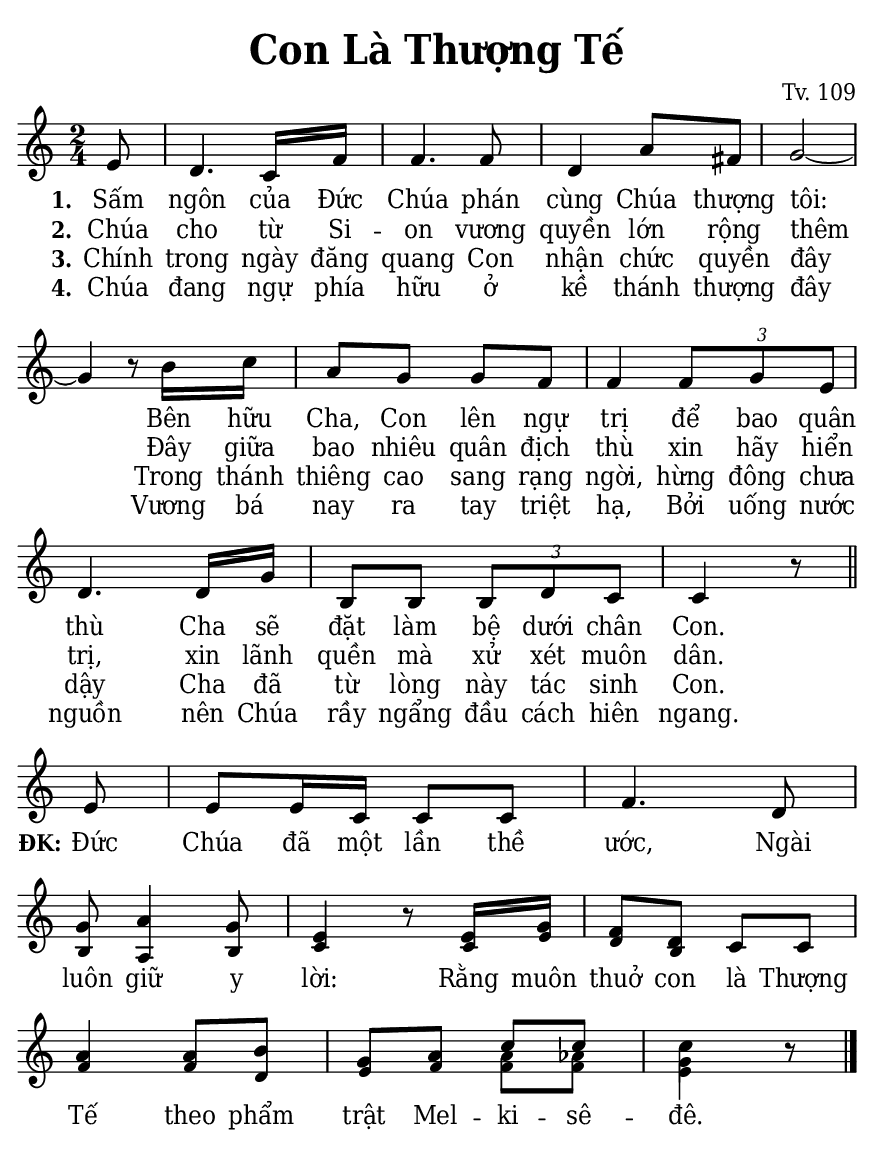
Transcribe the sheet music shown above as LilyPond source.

% Cài đặt chung\
\version "2.22.1"
\include "english.ly"

\header {
  title = \markup { \fontsize #1 "Con Là Thượng Tế" }
  composer = "Tv. 109"
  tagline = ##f
}

% Nhạc phiên khúc
nhacPhienKhucSop = \relative c' {
  \partial 8 e8 |
  d4. c16 f |
  f4. 8 |
  d4 a'8 fs |
  g2 ~ |
  g4 r8 b16 c |
  a8 g g f |
  f4 \tuplet 3/2 { f8 g e } |
  d4. d16 g |
  b,8 b \tuplet 3/2 { b8 d c } |
  c4 r8 \bar "||" \break
  
  e |
  e e16 c c8 c |
  f4. d8 |
  g a4 g8 |
  e4 r8 e16 g |
  f8 d c c |
  a'4 a8 b |
  g8 a c c |
  \once \stemDown c4 r8 \bar "|."
}

nhacPhienKhucAlto = \relative c' {
  r8 |
  R2*9
  r4.
  e8 |
  e e16 c c8 c |
  f4. d8 |
  b a4 b8 |
  c4 r8 c16 e |
  d8 b c c |
  f4 f8 d |
  e f <a f> <af f> |
  <g e>4 r8
}

% Lời phiên khúc
loiPhienKhucSop = \lyrics {
  <<
    {
      \set stanza = "1."
      Sấm ngôn của Đức Chúa phán cùng Chúa thượng tôi:
      Bên hữu Cha, Con lên ngự trị
      để bao quân thù Cha sẽ đặt làm bệ dưới chân Con.
    }
    \new Lyrics {
	    \set associatedVoice = "beSop"
	    \set stanza = "2."
	    Chúa cho từ Si -- on vương quyền lớn rộng thêm
	    Đây giữa bao nhiêu quân địch thù xin hãy hiển trị,
	    xin lãnh quền mà xử xét muôn dân.
    }
    \new Lyrics {
	    \set associatedVoice = "beSop"
	    \set stanza = "3."
	    Chính trong ngày đăng quang Con nhận chức quyền đây
	    Trong thánh thiêng cao sang rạng ngời,
	    hừng đông chưa dậy Cha đã từ lòng này tác sinh Con.
    }
    \new Lyrics {
	    \set associatedVoice = "beSop"
	    \set stanza = "4."
	    Chúa đang ngự phía hữu ở kề thánh thượng đây
	    Vương bá nay ra tay triệt hạ,
	    Bởi uống nước nguồn nên Chúa rầy ngẩng đầu cách hiên ngang.
    }
  >>
  \set stanza = "ĐK:"
  Đức Chúa đã một lần thề ước,
  Ngài luôn giữ y lời:
  Rằng muôn thuở con là Thượng Tế
  theo phẩm trật Mel -- ki -- sê -- đê.
}

% Dàn trang
\paper {
  #(set-paper-size "a5")
  top-margin = 3\mm
  bottom-margin = 3\mm
  left-margin = 3\mm
  right-margin = 3\mm
  indent = #0
  #(define fonts
	 (make-pango-font-tree "Deja Vu Serif Condensed"
	 		       "Deja Vu Serif Condensed"
			       "Deja Vu Serif Condensed"
			       (/ 20 20)))
  print-page-number = ##f
  system-system-spacing = #'((basic-distance . 0.1) (padding . 2.5))
}

TongNhip = {
  \key c \major \time 2/4
  \set Timing.beamExceptions = #'()
  \set Timing.baseMoment = #(ly:make-moment 1/4)
}

% Đổi kích thước nốt cho bè phụ
notBePhu =
#(define-music-function (font-size music) (number? ly:music?)
   (for-some-music
     (lambda (m)
       (if (music-is-of-type? m 'rhythmic-event)
           (begin
             (set! (ly:music-property m 'tweaks)
                   (cons `(font-size . ,font-size)
                         (ly:music-property m 'tweaks)))
             #t)
           #f))
     music)
   music)

\score {
  \new ChoirStaff <<
    \new Staff \with {
        \consists "Merge_rests_engraver"
        printPartCombineTexts = ##f
      }
      <<
      \new Voice \TongNhip \partCombine 
        \nhacPhienKhucSop
        \notBePhu -1 { \nhacPhienKhucAlto }
      \new NullVoice = beSop \nhacPhienKhucSop
      \new Lyrics \lyricsto beSop \loiPhienKhucSop
      >>
  >>
  \layout {
    \override Lyrics.LyricSpace.minimum-distance = #1.2
    \override Score.BarNumber.break-visibility = ##(#f #f #f)
    \override Score.SpacingSpanner.uniform-stretching = ##t
  } 
}
